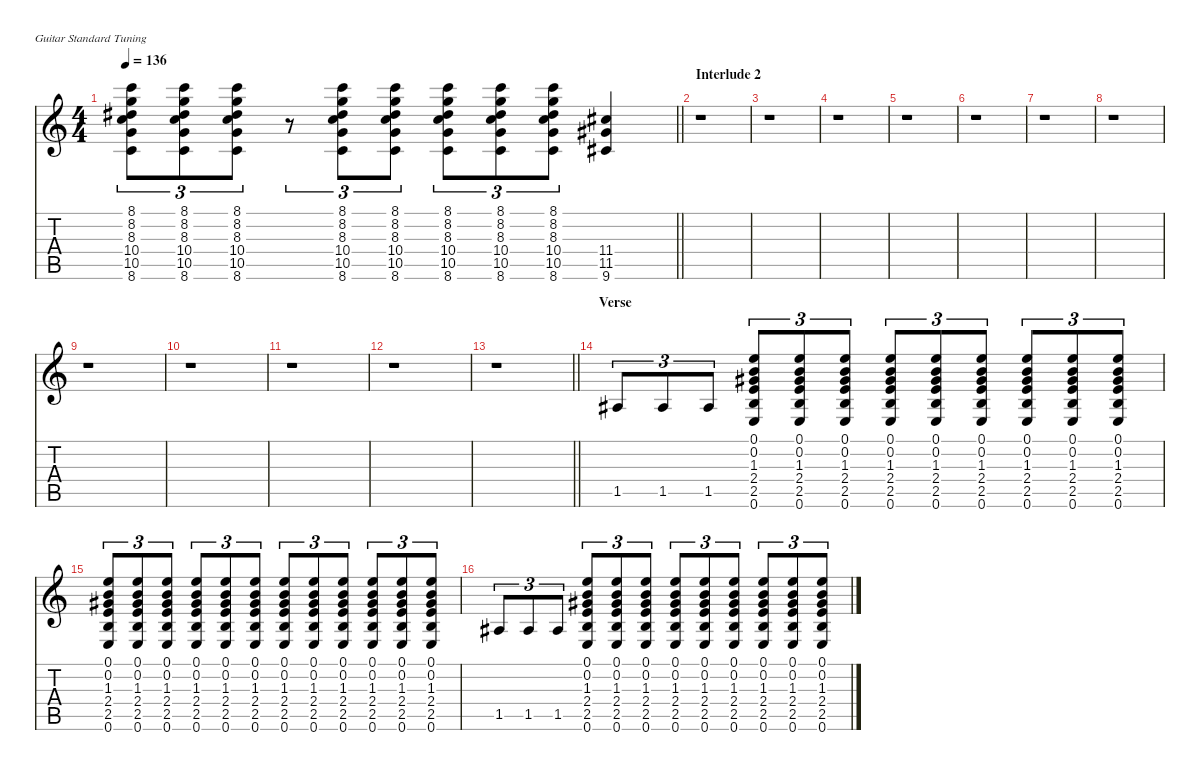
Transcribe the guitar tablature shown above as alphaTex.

\defaultSystemsLayout 4
\hideDynamics
\bracketExtendMode nobrackets
\singleTrackTrackNamePolicy hidden
\multiTrackTrackNamePolicy hidden
\firstSystemTrackNameMode fullname
\firstSystemTrackNameOrientation horizontal
\otherSystemsTrackNameOrientation horizontal
\track ("Guitar" "dist.guit.") {instrument distortionguitar}
\staff {score tabs}
\tuning (E4 B3 G3 D3 A2 E2)
\ts (4 4)
\tempo 136
\clef g2
\barLineRight lightlight
\ks c
(8.1 8.2 8.3{acc #} 10.4 10.5 8.6).8{tu (3 2) dy f beam Down} (8.1 8.2 8.3{acc #} 10.4 10.5 8.6).8{tu (3 2) beam Down} (8.1 8.2 8.3{acc #} 10.4 10.5 8.6).8{tu (3 2) beam Down} r.8{tu (3 2) beam Down} (8.1 8.2 8.3{acc #} 10.4 10.5 8.6).8{tu (3 2) beam Down} (8.1 8.2 8.3{acc #} 10.4 10.5 8.6).8{tu (3 2) beam Down} (8.1 8.2 8.3{acc #} 10.4 10.5 8.6).8{tu (3 2) beam Down} (8.1 8.2 8.3{acc #} 10.4 10.5 8.6).8{tu (3 2) beam Down} (8.1 8.2 8.3{acc #} 10.4 10.5 8.6).8{tu (3 2) beam Down} (11.4{acc #} 11.5{acc #} 9.6{acc #}).4{beam Up} |
\section ("" "Interlude 2")
r.1{beam Down} |
r.1{beam Down} |
r.1{beam Down} |
r.1{beam Down} |
r.1{beam Down} |
r.1{beam Down} |
r.1{beam Down} |
r.1{beam Down} |
r.1{beam Down} |
r.1{beam Down} |
r.1{beam Down} |
\barLineRight lightlight
r.1{beam Down} |
\section ("" "Verse")
1.5{acc #}.8{tu (3 2) beam Up} 1.5{acc #}.8{tu (3 2) beam Up} 1.5{acc #}.8{tu (3 2) beam Up} (0.1 0.2 1.3{acc #} 2.4 2.5 0.6).8{tu (3 2) beam Up} (0.1 0.2 1.3{acc #} 2.4 2.5 0.6).8{tu (3 2) beam Up} (0.1 0.2 1.3{acc #} 2.4 2.5 0.6).8{tu (3 2) beam Up} (0.1 0.2 1.3{acc #} 2.4 2.5 0.6).8{tu (3 2) beam Up} (0.1 0.2 1.3{acc #} 2.4 2.5 0.6).8{tu (3 2) beam Up} (0.1 0.2 1.3{acc #} 2.4 2.5 0.6).8{tu (3 2) beam Up} (0.1 0.2 1.3{acc #} 2.4 2.5 0.6).8{tu (3 2) beam Up} (0.1 0.2 1.3{acc #} 2.4 2.5 0.6).8{tu (3 2) beam Up} (0.1 0.2 1.3{acc #} 2.4 2.5 0.6).8{tu (3 2) beam Up} |
(0.1 0.2 1.3{acc #} 2.4 2.5 0.6).8{tu (3 2) beam Up} (0.1 0.2 1.3{acc #} 2.4 2.5 0.6).8{tu (3 2) beam Up} (0.1 0.2 1.3{acc #} 2.4 2.5 0.6).8{tu (3 2) beam Up} (0.1 0.2 1.3{acc #} 2.4 2.5 0.6).8{tu (3 2) beam Up} (0.1 0.2 1.3{acc #} 2.4 2.5 0.6).8{tu (3 2) beam Up} (0.1 0.2 1.3{acc #} 2.4 2.5 0.6).8{tu (3 2) beam Up} (0.1 0.2 1.3{acc #} 2.4 2.5 0.6).8{tu (3 2) beam Up} (0.1 0.2 1.3{acc #} 2.4 2.5 0.6).8{tu (3 2) beam Up} (0.1 0.2 1.3{acc #} 2.4 2.5 0.6).8{tu (3 2) beam Up} (0.1 0.2 1.3{acc #} 2.4 2.5 0.6).8{tu (3 2) beam Up} (0.1 0.2 1.3{acc #} 2.4 2.5 0.6).8{tu (3 2) beam Up} (0.1 0.2 1.3{acc #} 2.4 2.5 0.6).8{tu (3 2) beam Up} |
1.5{acc #}.8{tu (3 2) beam Up} 1.5{acc #}.8{tu (3 2) beam Up} 1.5{acc #}.8{tu (3 2) beam Up} (0.1 0.2 1.3{acc #} 2.4 2.5 0.6).8{tu (3 2) beam Up} (0.1 0.2 1.3{acc #} 2.4 2.5 0.6).8{tu (3 2) beam Up} (0.1 0.2 1.3{acc #} 2.4 2.5 0.6).8{tu (3 2) beam Up} (0.1 0.2 1.3{acc #} 2.4 2.5 0.6).8{tu (3 2) beam Up} (0.1 0.2 1.3{acc #} 2.4 2.5 0.6).8{tu (3 2) beam Up} (0.1 0.2 1.3{acc #} 2.4 2.5 0.6).8{tu (3 2) beam Up} (0.1 0.2 1.3{acc #} 2.4 2.5 0.6).8{tu (3 2) beam Up} (0.1 0.2 1.3{acc #} 2.4 2.5 0.6).8{tu (3 2) beam Up} (0.1 0.2 1.3{acc #} 2.4 2.5 0.6).8{tu (3 2) beam Up}
